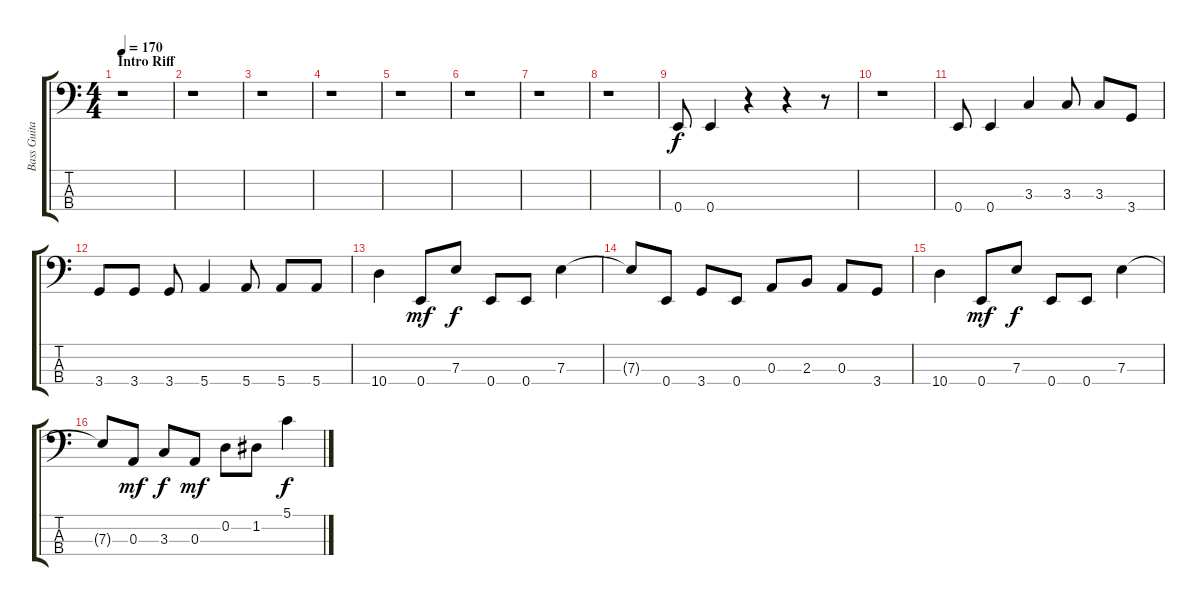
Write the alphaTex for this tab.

\track ("Bass Guitar" "Bass Guita") {instrument electricbassfinger}
\staff {score tabs}
\tuning (G2 D2 A1 E1) {hide}
\ts (4 4)
\section ("" "Intro Riff")
\tempo 170
\clef f4
\ks c
r.1{dy f instrument electricbassfinger} |
r.1 |
r.1 |
r.1 |
r.1 |
r.1 |
r.1 |
r.1 |
0.4.8 0.4.4 r.4 r.4 r.8 |
r.1 |
0.4.8 0.4.4 3.3.4 3.3.8 3.3.8 3.4.8 |
3.4.8 3.4.8 3.4.8 5.4.4 5.4.8 5.4.8 5.4.8 |
10.4.4 0.4.8{dy mf} 7.3.8{dy f} 0.4.8 0.4.8 7.3.4 |
7.3{t}.8 0.4.8 3.4.8 0.4.8 0.3.8 2.3.8 0.3.8 3.4.8 |
10.4.4 0.4.8{dy mf} 7.3.8{dy f} 0.4.8 0.4.8 7.3.4 |
7.3{t}.8 0.3.8{dy mf} 3.3.8{dy f} 0.3.8{dy mf} 0.2.8 1.2.8 5.1.4{dy f}
